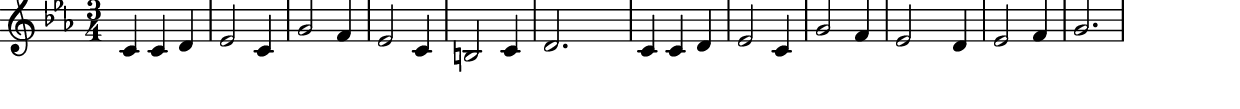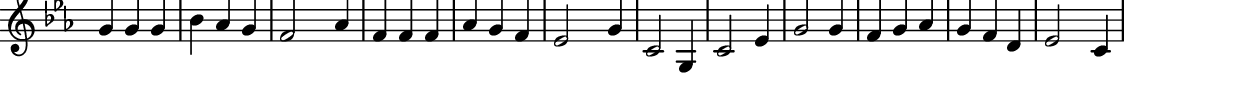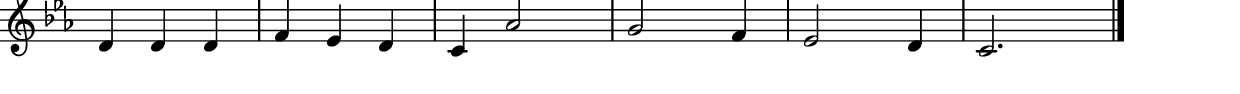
% MusicXML to Lilypond converter by Kovi

szovegAAA = \lyricmode {  "Nem" "lát" -- "lak" "té" -- "ged" "so" -- "ha," "so" -- "ha," "so" -- "ha" "sem," "Te" "sem" "lá" -- "tod," "hogy" "ér" -- "ted" "köny" -- "nyes" "a" "sze" -- "mem," "Ne" -- "ve" -- "det" "hi" -- "á" -- "ba" "mon" -- "dom," "köny" -- "nye" -- "met" "hi" -- "á" -- "ba" "on" -- "tom," "A" "har" -- "cok" "me" -- "ze" -- "jén," "va" -- "la" -- "hol" "tõ" --  \skip 4 "led" -- "tá" -- "vol," "A" -- "hol" "majd" "sen" -- "ki" "sem" "gyá" -- "szol," "Ott" "ha" -- "ok" "meg" "én."  }

% Analyzing...
% 1 parts
% 1 Staff
% forceBassClefActive = 
melody = {
% 67 notes in the part
% 1 voices

\new Staff
\new Voice {
% 67 notes
% 30 mesaures

% Measure 1
\clef "treble"
\key ees \major
\time 3/4 
c'4 c'4 d'4 
% Measure 2
ees'2 c'4 
% Measure 3
g'2 f'4 
% Measure 4
ees'2 c'4 
% Measure 5
b2 c'4 
% Measure 6
d'2. 
% Measure 7
c'4 c'4 d'4 
% Measure 8
ees'2 c'4 
% Measure 9
g'2 f'4 
% Measure 10
ees'2 d'4 
% Measure 11
ees'2 f'4 
% Measure 12
g'2. 
% Measure 13
\break
g'4 g'4 g'4 
% Measure 14
bes'4 aes'4 g'4 
% Measure 15
f'2 aes'4 
% Measure 16
f'4 f'4 f'4 
% Measure 17
aes'4 g'4 f'4 
% Measure 18
ees'2 g'4 
% Measure 19
c'2 g4 
% Measure 20
c'2 ees'4 
% Measure 21
g'2 g'4 
% Measure 22
f'4 g'4 aes'4 
% Measure 23
g'4 f'4 d'4 
% Measure 24
ees'2 c'4 
% Measure 25
\break
d'4 d'4 d'4 
% Measure 26
f'4 ees'4 d'4 
% Measure 27
c'4 aes'2 
% Measure 28
g'2 f'4 
% Measure 29
ees'2 d'4 
% Measure 30
c'2. \bar "|." 
} % voice
} % melody


harmonies = \chordmode {
% 15 chords
\germanChords
c4:m s4 s4 s4 s4 s4 s4 s4 s4 s4 s4 s4 s4 s4 s4 g4 s4 s4 c4 s4 s4 s4 s4 s4 s4 s4 s4 g4 s4 s4 s4 s4 s4 s4 s4 s4 c4:m s4 s4 s4 s4 s4 f4:m s4 s4 s4 s4 s4 s4 s4 s4 c4:m s4 s4 s4 s4 s4 s4 s4 s4 s4 s4 s4 f4:m s4 s4 s4 s4 s4 c4:m s4 s4 g4 s4 s4 s4 s4 s4 c4:m f4:m s4 c4:m s4 s4 g4 s4 s4 c4:m
}

\include "../../definitions.ly"
